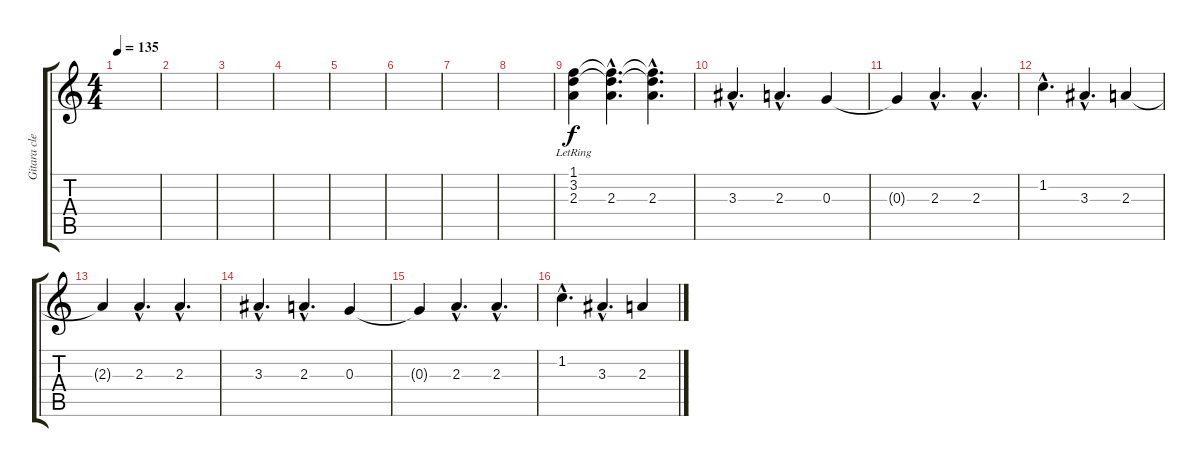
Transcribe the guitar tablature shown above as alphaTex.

\track ("Gitara clean 1" "Gitara cle") {instrument electricguitarclean}
\staff {score tabs}
\tuning (E4 B3 G3 D3 A2 E2) {hide}
\ts (4 4)
\tempo 135
\clef g2
\ks c
|
|
|
|
|
|
|
|
(1.1 3.2 2.3{lr}).4{volume 11} (1.1{hac t} 3.2{hac t} 2.3{hac}).4{d volume 7} (1.1{hac t} 3.2{hac t} 2.3{hac}).4{d} |
3.3{hac}.4{d} 2.3{hac}.4{d} 0.3.4 |
0.3{t}.4 2.3{hac}.4{d} 2.3{hac}.4{d} |
1.2{hac}.4{d} 3.3{hac}.4{d} 2.3.4 |
2.3{t}.4 2.3{hac}.4{d} 2.3{hac}.4{d} |
3.3{hac}.4{d} 2.3{hac}.4{d} 0.3.4 |
0.3{t}.4 2.3{hac}.4{d} 2.3{hac}.4{d} |
1.2{hac}.4{d} 3.3{hac}.4{d} 2.3.4
